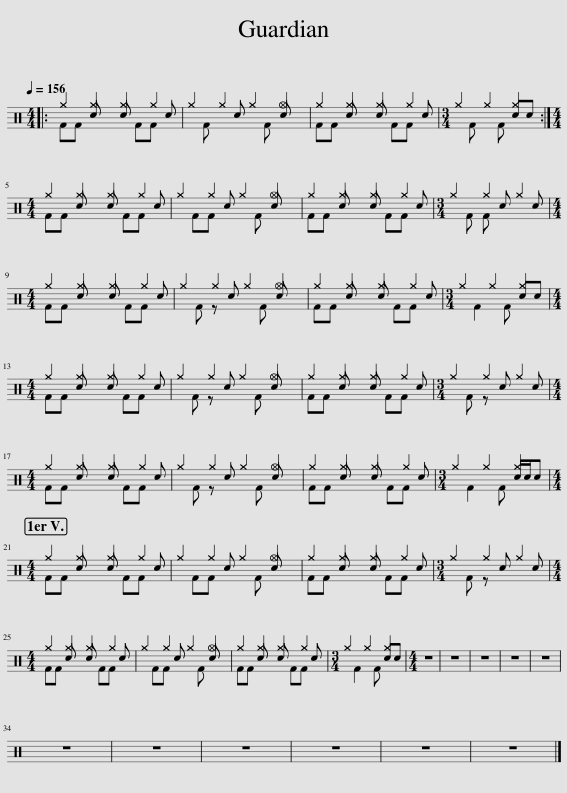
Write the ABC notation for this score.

X:1
%%score ( 1 2 3 4 )
L:1/8
Q:1/4=156
M:4/4
I:linebreak $
K:C
V:1 perc
K:none
V:2 perc
K:none
V:3 perc
K:none
V:4 perc
K:none
V:1
|: ^g2 ^g2 ^g2 ^g2 | ^g2 ^g2 ^g2 g2 | ^g2 ^g2 ^g2 ^g2 |[M:3/4] ^g2 ^g2 ^g2 :|$[M:4/4] ^g2 ^g2 ^g2 ^g2 | %5
 ^g2 ^g2 ^g2 g2 | ^g2 ^g2 ^g2 ^g2 |[M:3/4] ^g2 ^g2 ^g2 |$[M:4/4] ^g2 ^g2 ^g2 ^g2 | ^g2 ^g2 ^g2 g2 | %10
 ^g2 ^g2 ^g2 ^g2 |[M:3/4] ^g2 ^g2 ^g2 |$[M:4/4] ^g2 ^g2 ^g2 ^g2 | ^g2 ^g2 ^g2 g2 | ^g2 ^g2 ^g2 ^g2 | %15
[M:3/4] ^g2 ^g2 ^g2 |$[M:4/4] ^g2 ^g2 ^g2 ^g2 | ^g2 ^g2 ^g2 g2 | ^g2 ^g2 ^g2 ^g2 |[M:3/4] ^g2 ^g2 ^g2 |$ %20
[M:4/4] ^g2 ^g2 ^g2 ^g2 | ^g2 ^g2 ^g2 g2 | ^g2 ^g2 ^g2 ^g2 |[M:3/4] ^g2 ^g2 ^g2 |$[M:4/4] ^g2 ^g2 ^g2 ^g2 | %25
 ^g2 ^g2 ^g2 g2 | ^g2 ^g2 ^g2 ^g2 |[M:3/4] ^g2 ^g2 ^g2 |[M:4/4] z8 | z8 | %30
 z8 | z8 | z8 |$ z8 | z8 | %35
 z8 | z8 | z8 | z8 |] %39
V:2
|: FF x3 FF x | x F x3 F x2 | FF x3 FF x |[M:3/4] x F x F x2 :|$[M:4/4] FF x3 FF x | %5
 x FF x2 F x2 | FF x3 FF x |[M:3/4] x F F x3 |$[M:4/4] FF x3 FF x | x F z x2 F x2 | %10
 FF x3 FF x |[M:3/4] x F2 F x2 |$[M:4/4] FF x3 FF x | x F z x2 F x2 | FF x3 FF x | %15
[M:3/4] x F z x3 |$[M:4/4] FF x3 FF x | x F z x2 F x2 | FF x3 FF x |[M:3/4] x F2 F x2 |$ %20
[M:4/4] FF x3 FF x | x FF x2 F x2 | FF x3 FF x |[M:3/4] x F z x3 |$[M:4/4] FF x3 FF x | %25
 x FF x2 F x2 | FF x3 FF x |[M:3/4] x F2 F x2 |[M:4/4] x8 | x8 | %30
 x8 | x8 | x8 |$ x8 | x8 | %35
 x8 | x8 | x8 | x8 |] %39
V:3
|: x2 c x c x2 c | x8 | x2 c x c x2 c |[M:3/4] x6 :|$[M:4/4] x2 c x c x2 c | %5
 x8 | x2 c x c x2 c |[M:3/4] x3 c x c |$[M:4/4] x2 c x c x2 c | x8 | %10
 x2 c x c x2 c |[M:3/4] x4 cc |$[M:4/4] x2 c x c x2 c | x8 | x2 c x c x2 c | %15
[M:3/4] x3 c x c |$[M:4/4] x2 c x c x2 c | x8 | x2 c x c x2 c |[M:3/4] x4 c/c/c |$ %20
[M:4/4] x2 c x c x2 c | x8 | x2 c x c x2 c |[M:3/4] x3 c x c |$[M:4/4] x2 c x c x2 c | %25
 x8 | x2 c x c x2 c |[M:3/4] x4 cc |[M:4/4] x8 | x8 | %30
 x8 | x8 | x8 |$ x8 | x8 | %35
 x8 | x8 | x8 | x8 |] %39
V:4
|: x8 | x3 c x2 c x | x8 |[M:3/4] x4 cc :|$[M:4/4] x8 | %5
 x3 c x2 c x | x8 |[M:3/4] x6 |$[M:4/4] x8 | x3 c x2 c x | %10
 x8 |[M:3/4] x6 |$[M:4/4] x8 | x3 c x2 c x | x8 | %15
[M:3/4] x6 |$[M:4/4] x8 | x3 c x2 c x | x8 |[M:3/4] x6 |$ %20
[M:4/4] x8 | x3 c x2 c x | x8 |[M:3/4] x6 |$[M:4/4] x8 | %25
 x3 c x2 c x | x8 |[M:3/4] x6 |[M:4/4] x8 | x8 | %30
 x8 | x8 | x8 |$ x8 | x8 | %35
 x8 | x8 | x8 | x8 |] %39
